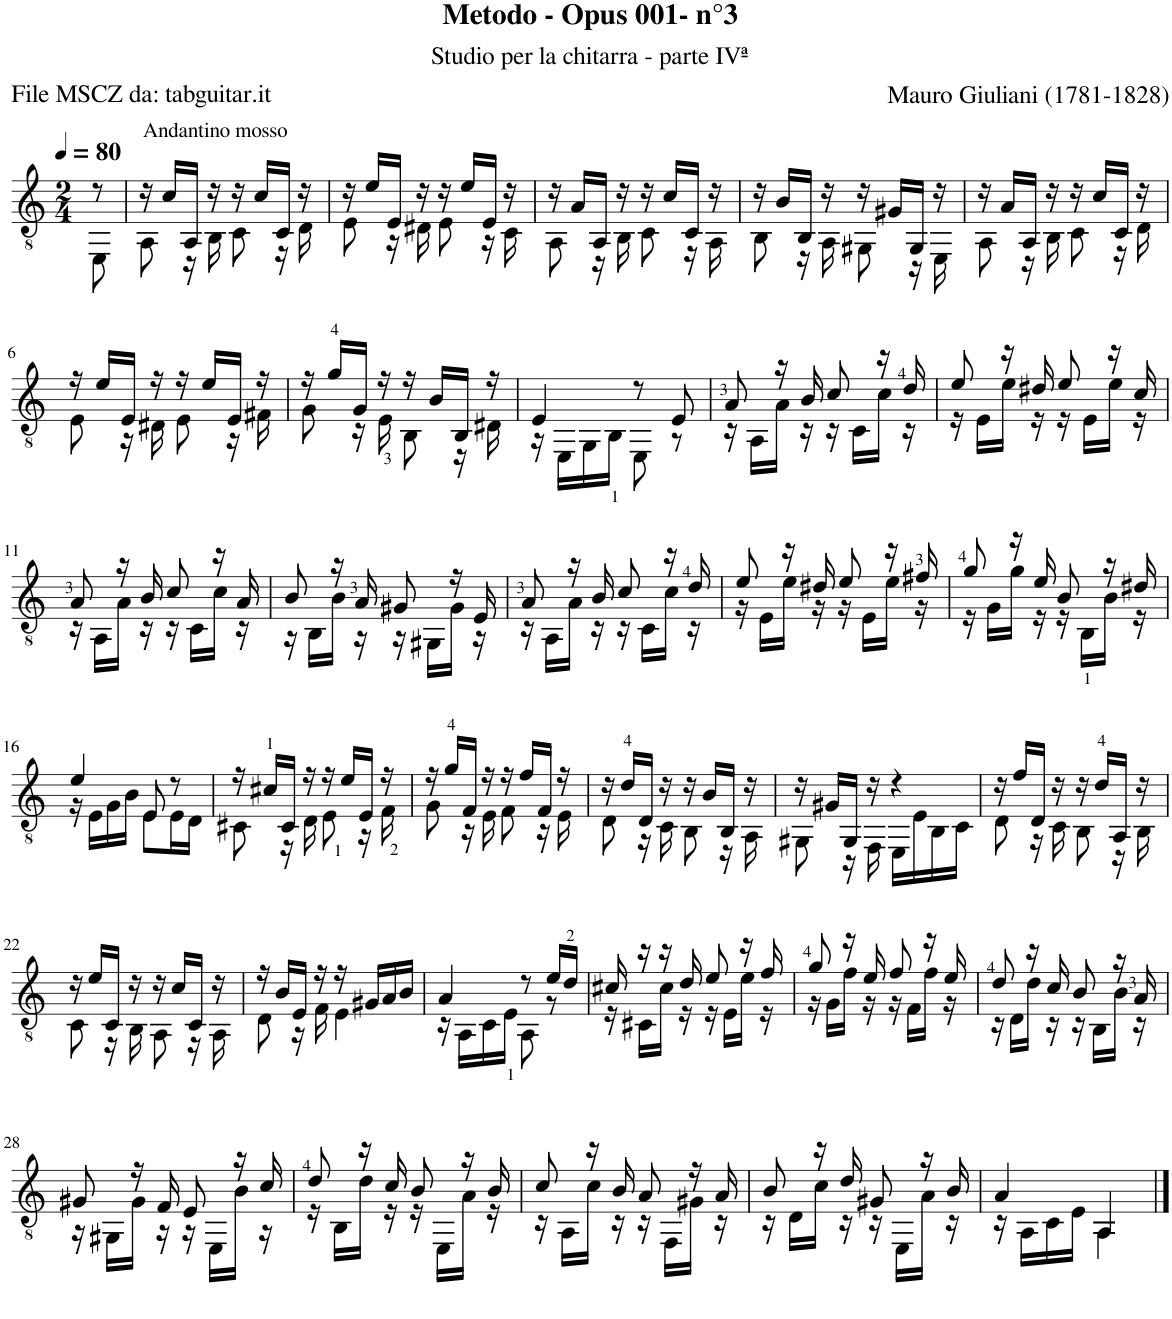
**kern
*part1
*staff1
*I"Guitar
*I'Guit.
*clefGv2
*k[]
*M2/4
*MM80
=
*^
8r	8EE\
=1	=1
!LO:TX:a:t=Andantino mosso	!
16r	8AA\
16c/LL	.
16AA/JJ	16r
16r	16BB\
16r	8C\
16c/LL	.
16C/JJ	16r
16r	16D\
=2	=2
16r	8E\
16e/LL	.
16E/JJ	16r
16r	16D#X\
16r	8E\
16e/LL	.
16E/JJ	16r
16r	16C\
=3	=3
16r	8AA\
16A/LL	.
16AA/JJ	16r
16r	16BB\
16r	8C\
16c/LL	.
16C/JJ	16r
16r	16AA\
=4	=4
16r	8BB\
16B/LL	.
16BB/JJ	16r
16r	16AA\
16r	8GG#X\
16G#X/LL	.
16GG#/JJ	16r
16r	16EE\
=5	=5
16r	8AA\
16A/LL	.
16AA/JJ	16r
16r	16BB\
16r	8C\
16c/LL	.
16C/JJ	16r
16r	16D\
!!LO:LB:g=z	!!
=6	=6
16r	8E\
16e/LL	.
16E/JJ	16r
16r	16D#X\
16r	8E\
16e/LL	.
16E/JJ	16r
16r	16F#X\
=7	=7
16r	8G\
16g/LL	.
16G/JJ	16r
16r	16E\
16r	8BB\
16B/LL	.
16BB/JJ	16r
16r	16D#X\
=8	=8
4E/	16r
.	16EE\LL
.	16GG\
.	16BB\JJ
8r	8EE\
8E/	8r
=9	=9
8A/	16r
.	16AA\LL
16r	16A\JJ
16B/	16r
8c/	16r
.	16C\LL
16r	16c\JJ
16d/	16r
=10	=10
8e/	16r
.	16E\LL
16r	16e\JJ
16d#X/	16r
8e/	16r
.	16E\LL
16r	16e\JJ
16c/	16r
!!LO:LB:g=z	!!
=11	=11
8A/	16r
.	16AA\LL
16r	16A\JJ
16B/	16r
8c/	16r
.	16C\LL
16r	16c\JJ
16A/	16r
=12	=12
8B/	16r
.	16BB\LL
16r	16B\JJ
16A/	16r
8G#X/	16r
.	16GG#X\LL
16r	16G#\JJ
16E/	16r
=13	=13
8A/	16r
.	16AA\LL
16r	16A\JJ
16B/	16r
8c/	16r
.	16C\LL
16r	16c\JJ
16d/	16r
=14	=14
8e/	16r
.	16E\LL
16r	16e\JJ
16d#X/	16r
8e/	16r
.	16E\LL
16r	16e\JJ
16f#X/	16r
=15	=15
8g/	16r
.	16G\LL
16r	16g\JJ
16e/	16r
8B/	16r
.	16BB\LL
16r	16B\JJ
16d#X/	16r
!!LO:LB:g=z	!!
=16	=16
4e/	16r
.	16E\LL
.	16G\
.	16B\JJ
8E/	8E\L
8r	16E\L
.	16D\JJ
=17	=17
16r	8C#X\
16c#X/LL	.
16C#/JJ	16r
16r	16D\
16r	8E\
16e/LL	.
16E/JJ	16r
16r	16F\
=18	=18
16r	8G\
16g/LL	.
16F/JJ	16r
16r	16E\
16r	8F\
16f/LL	.
16F/JJ	16r
16r	16E\
=19	=19
16r	8D\
16d/LL	.
16D/JJ	16r
16r	16C\
16r	8BB\
16B/LL	.
16BB/JJ	16r
16r	16AA\
=20	=20
16r	8GG#X\
16G#X/LL	.
16GG#/JJ	16r
16r	16FF\
4r	16EE\LL
.	16E\
.	16BB\
.	16C\JJ
=21	=21
16r	8D\
16f/LL	.
16D/JJ	16r
16r	16C\
16r	8BB\
16d/LL	.
16AA/JJ	16r
16r	16BB\
!!LO:LB:g=z	!!
=22	=22
16r	8C\
16e/LL	.
16C/JJ	16r
16r	16BB\
16r	8AA\
16c/LL	.
16C/JJ	16r
16r	16AA\
=23	=23
16r	8D\
16B/LL	.
16E/JJ	16r
16r	16F\
16r	4E\
16G#X/LL	.
16A/	.
16B/JJ	.
=24	=24
4A/	16r
.	16AA\LL
.	16C\
.	16E\JJ
8r	8AA\
16e/LL	8r
16d/JJ	.
=25	=25
16c#X/	16r
16r	16C#X\LL
16r	16c#\JJ
16d/	16r
8e/	16r
.	16E\LL
16r	16e\JJ
16f/	16r
=26	=26
8g/	16r
.	16G\LL
16r	16f\JJ
16e/	16r
8f/	16r
.	16F\LL
16r	16f\JJ
16e/	16r
=27	=27
8d/	16r
.	16D\LL
16r	16d\JJ
16c/	16r
8B/	16r
.	16BB\LL
16r	16B\JJ
16A/	16r
!!LO:LB:g=z	!!
=28	=28
8G#X/	16r
.	16GG#X\LL
16r	16G#\JJ
16F/	16r
8E/	16r
.	16EE\LL
16r	16B\JJ
16c/	16r
=29	=29
8d/	16r
.	16BB\LL
16r	16d\JJ
16c/	16r
8B/	16r
.	16EE\LL
16r	16A\JJ
16B/	16r
=30	=30
8c/	16r
.	16AA\LL
16r	16c\JJ
16B/	16r
8A/	16r
.	16FF\LL
16r	16G#X\JJ
16A/	16r
=31	=31
8B/	16r
.	16D\LL
16r	16c\JJ
16d/	16r
8G#X/	16r
.	16EE\LL
16r	16A\JJ
16B/	16r
=32	=32
4A/	16r
.	16AA\LL
.	16C\
.	16E\JJ
4AA/	4AA\
*v	*v
==
*-
